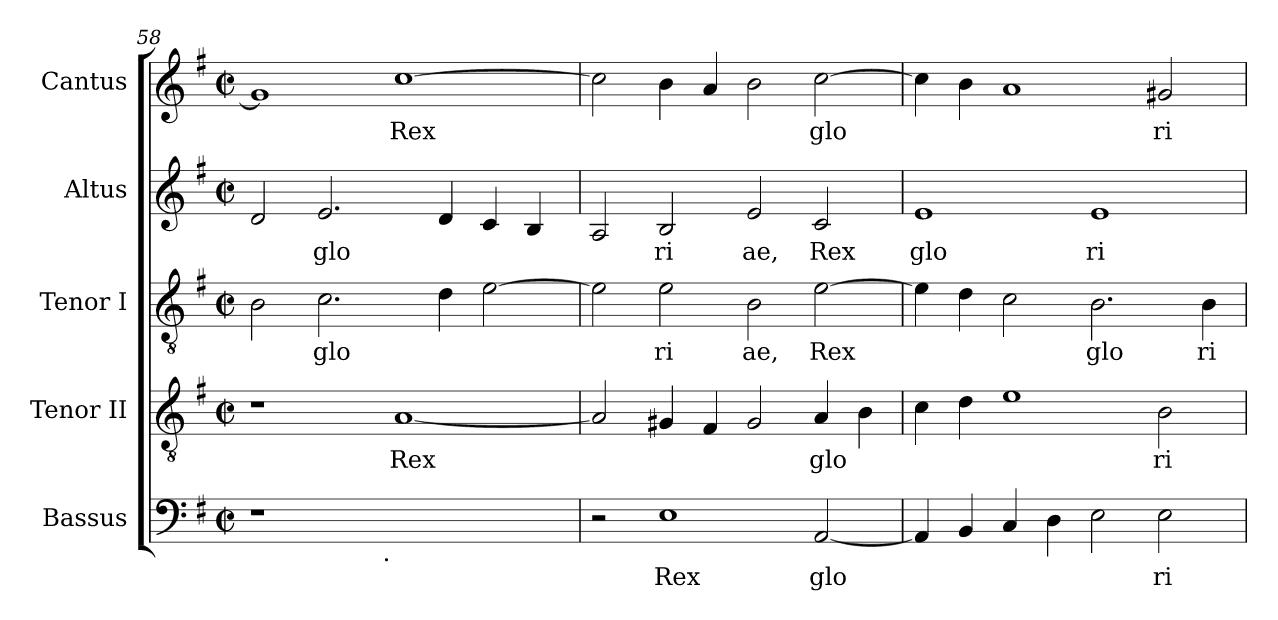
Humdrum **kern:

**kern	**text	**kern	**text	**kern	**text	**kern	**text	**kern	**text
*part5	*part5	*part4	*part4	*part3	*part3	*part2	*part2	*part1	*part1
*staff5	*staff5	*staff4	*staff4	*staff3	*staff3	*staff2	*staff2	*staff1	*staff1
*I"Bassus	*	*I"Tenor II	*	*I"Tenor I	*	*I"Altus	*	*I"Cantus	*
*I'B	*	*I'T II	*	*I'T I	*	*I'A	*	*I'C	*
*clefF4	*	*clefGv2	*	*clefGv2	*	*clefG2	*	*clefG2	*
*k[f#]	*	*k[f#]	*	*k[f#]	*	*k[f#]	*	*k[f#]	*
*G:	*	*G:	*	*G:	*	*G:	*	*G:	*
*M2/2	*	*M2/2	*	*M2/2	*	*M2/2	*	*M2/2	*
*met(c|)	*	*met(c|)	*	*met(c|)	*	*met(c|)	*	*met(c|)	*
=58	=58	=58	=58	=58	=58	=58	=58	=58	=58
!	!	!	!	!	!LO:LY:b:cj	!	!LO:LY:b:cj	!	!LO:LY:b:cj
*^	*	*	*	*	*	*	*	*	*
1r	2ryy	.	1r	.	2B\	.	2d/	.	1g]	.
!	!	!	!	!	!	!LO:LY:b:cj	!	!LO:LY:b:cj	!	!
.	4...ryy	.	.	.	2.c\	glo	2.e/	glo	.	.
!	!LO:TX:b:t=.	!	!	!	!	!	!	!	!	!
.	1ryy	.	.	.	.	.	.	.	.	.
!	!	!	!	!LO:LY:b:cj	!	!	!	!	!	!LO:LY:b:cj
1ryy	.	.	[<1A	Rex	.	.	.	.	[>1cc	Rex
!	!	!	!	!	!	!LO:LY:b:cj	!	!LO:LY:b:cj	!	!
.	.	.	.	.	4d\	.	4d/	.	.	.
!	!	!	!	!	!	!LO:LY:b:cj	!	!LO:LY:b:cj	!	!
.	.	.	.	.	[>2e\	.	4c/	.	.	.
!	!	!	!	!	!	!	!	!LO:LY:b:cj	!	!
.	.	.	.	.	.	.	4B/	.	.	.
.	32ryy	.	.	.	.	.	.	.	.	.
=59	=59	=59	=59	=59	=59	=59	=59	=59	=59	=59
!	!	!	!	!LO:LY:b:cj	!	!LO:LY:b:cj	!	!LO:LY:b:cj	!	!LO:LY:b:cj
*v	*v	*	*	*	*	*	*	*	*	*
2r	.	2A/]	.	2e\]	.	2A/	.	2cc\]	.
!	!LO:LY:b:cj	!	!LO:LY:b:cj	!	!LO:LY:b:cj	!	!LO:LY:b:cj	!	!LO:LY:b:cj
1E	Rex	4G#X/	.	2e\	ri	2B/	ri	4b\	.
!	!	!	!LO:LY:b:cj	!	!	!	!	!	!LO:LY:b:cj
.	.	4F#/	.	.	.	.	.	4a/	.
!	!	!	!LO:LY:b:cj	!	!LO:LY:b:cj	!	!LO:LY:b:cj	!	!LO:LY:b:cj
.	.	2G#/	.	2B\	ae,	2e/	ae,	2b\	.
!	!LO:LY:b:cj	!	!LO:LY:b:cj	!	!LO:LY:b:cj	!	!LO:LY:b:cj	!	!LO:LY:b:cj
[<2AA/	glo	4A/	glo-	[>2e\	Rex	2c/	Rex	[>2cc\	glo
!	!	!	!LO:LY:b:cj	!	!	!	!	!	!
.	.	4B\	--	.	.	.	.	.	.
=60	=60	=60	=60	=60	=60	=60	=60	=60	=60
!	!LO:LY:b:cj	!	!LO:LY:b:cj	!	!LO:LY:b:cj	!	!LO:LY:b:cj	!	!LO:LY:b:cj
4AA/]	.	4c\	--	4e\]	.	1e	glo	4cc\]	.
!	!LO:LY:b:cj	!	!LO:LY:b:cj	!	!LO:LY:b:cj	!	!	!	!LO:LY:b:cj
4BB/	.	4d\	--	4d\	.	.	.	4b\	.
!	!LO:LY:b:cj	!	!LO:LY:b:cj	!	!LO:LY:b:cj	!	!	!	!LO:LY:b:cj
4C/	.	1e	--	2c\	.	.	.	1a	.
!	!LO:LY:b:cj	!	!	!	!	!	!	!	!
4D\	.	.	.	.	.	.	.	.	.
!	!LO:LY:b:cj	!	!	!	!LO:LY:b:cj	!	!LO:LY:b:cj	!	!
2E\	.	.	.	2.B\	glo	1e	ri	.	.
!	!LO:LY:b:cj	!	!LO:LY:b:cj	!	!	!	!	!	!LO:LY:b:cj
2E\	ri	2B\	-ri-	.	.	.	.	2g#/	ri
!	!	!	!	!	!LO:LY:b:cj	!	!	!	!
.	.	.	.	4B\	ri	.	.	.	.
=	=	=	=	=	=	=	=	=	=
*-	*-	*-	*-	*-	*-	*-	*-	*-	*-
